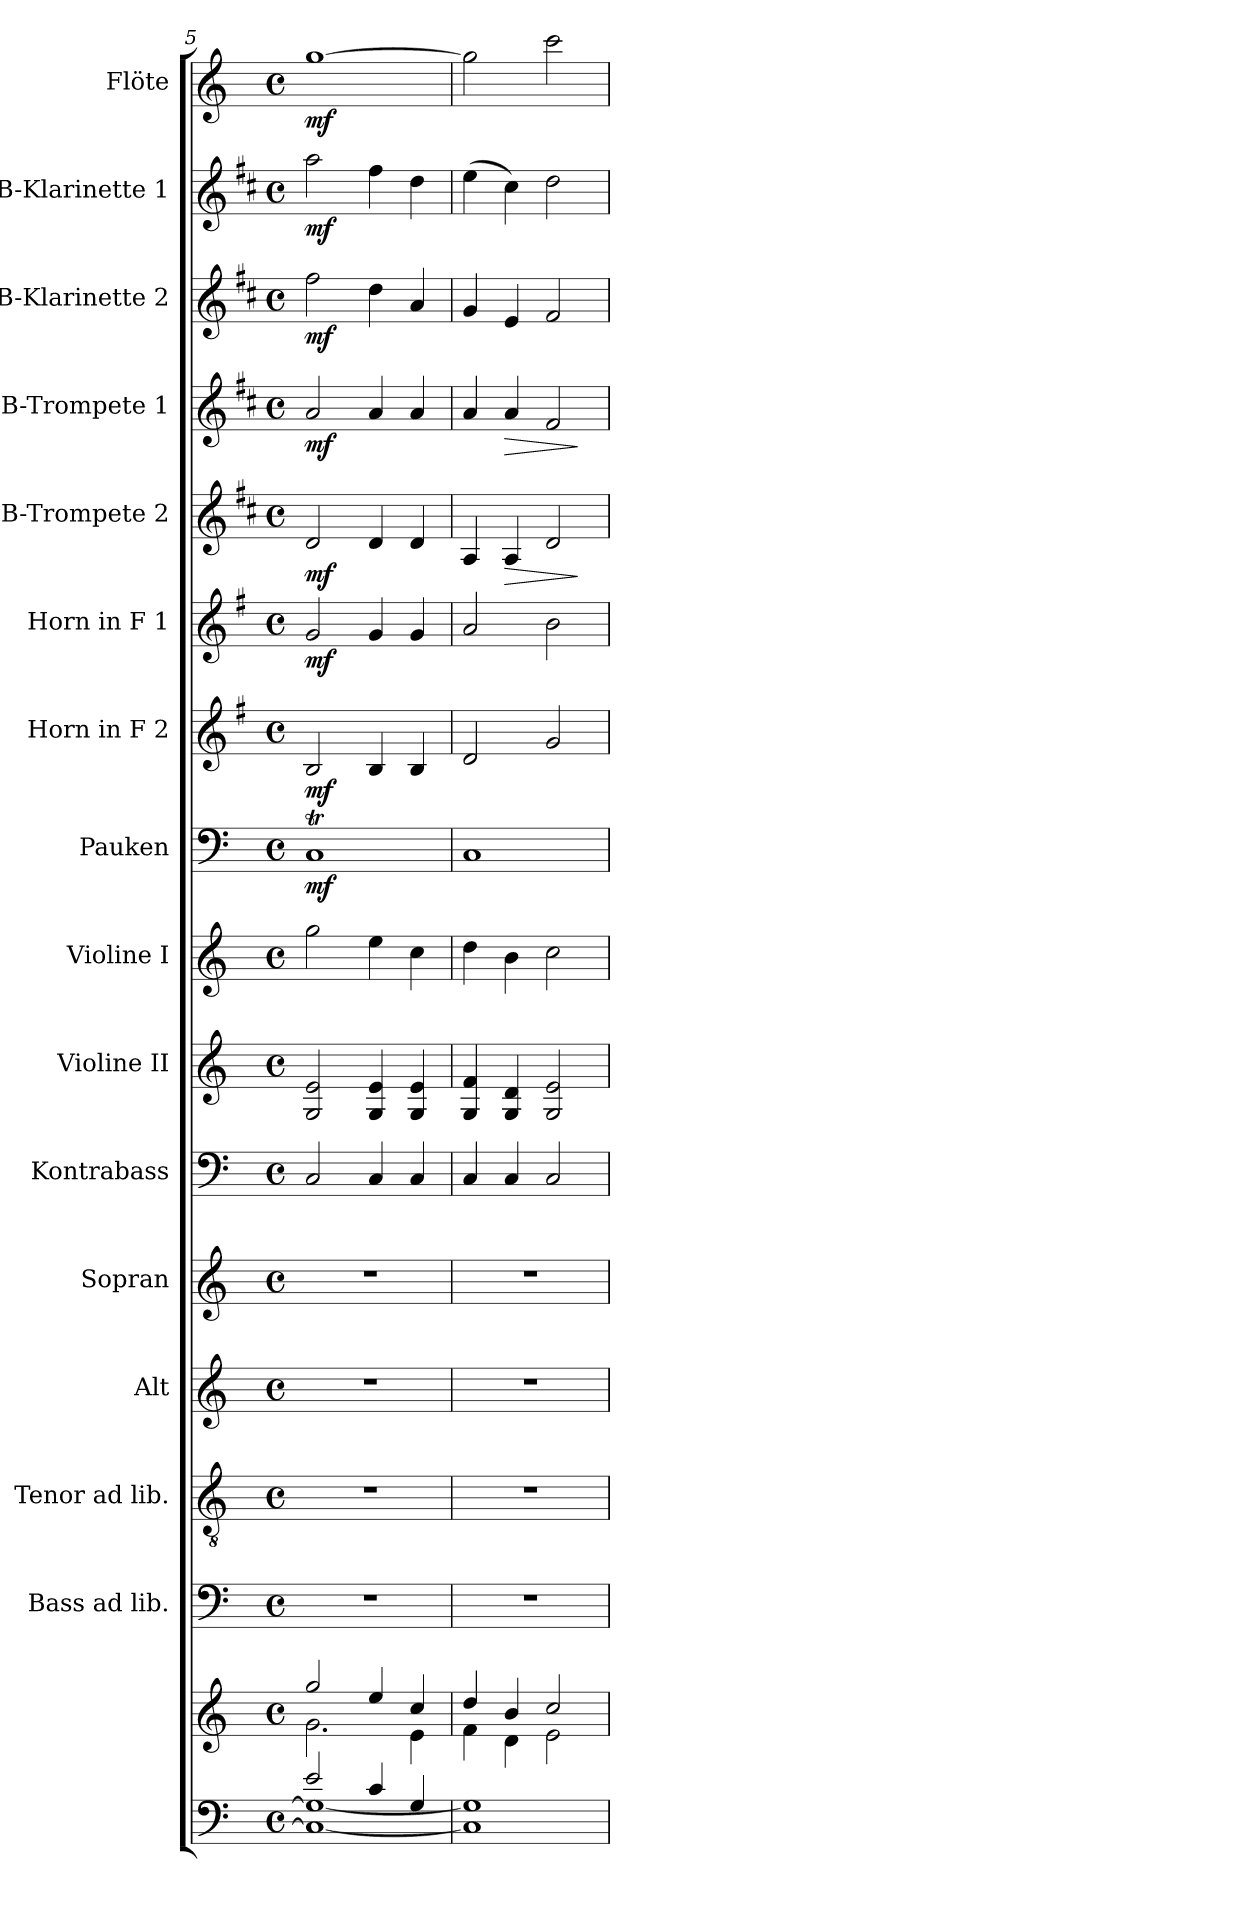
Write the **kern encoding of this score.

**kern	**kern	**kern	**kern	**kern	**kern	**kern	**kern	**kern	**kern	**dynam	**kern	**dynam	**kern	**dynam	**kern	**dynam	**kern	**dynam	**kern	**dynam	**kern	**dynam	**kern	**dynam
*part16	*part16	*part15	*part14	*part13	*part12	*part11	*part10	*part9	*part8	*part8	*part7	*part7	*part6	*part6	*part5	*part5	*part4	*part4	*part3	*part3	*part2	*part2	*part1	*part1
*staff17	*staff16	*staff15	*staff14	*staff13	*staff12	*staff11	*staff10	*staff9	*staff8	*staff8	*staff7	*staff7	*staff6	*staff6	*staff5	*staff5	*staff4	*staff4	*staff3	*staff3	*staff2	*staff2	*staff1	*staff1
*	*	*I"Bass ad lib.	*I"Tenor ad lib.	*I"Alt	*I"Sopran	*I"Kontrabass	*I"Violine II	*I"Violine I	*I"Pauken	*	*I"Horn in F 2	*	*I"Horn in F 1	*	*I"B-Trompete 2	*	*I"B-Trompete 1	*	*I"B-Klarinette 2	*	*I"B-Klarinette 1	*	*I"Flöte	*
*	*	*I'B.	*I'T.	*I'A.	*I'S.	*I'Kb.	*I'Vl. II	*I'Vl. I	*I'Pk.	*	*	*	*I'Hr. 1	*	*I'B Trp. 2	*	*I'B Trp. 1	*	*I'B Kl. 2	*	*I'B Kl. 1	*	*I'Fl.	*
*clefF4	*clefG2	*clefF4	*clefGv2	*clefG2	*clefG2	*clefF4	*clefG2	*clefG2	*clefF4	*	*clefG2	*	*clefG2	*	*clefG2	*	*clefG2	*	*clefG2	*	*clefG2	*	*clefG2	*
*	*	*	*	*	*	*ITrd7c12	*	*	*	*	*ITrd4c7	*	*ITrd4c7	*	*ITrd1c2	*	*ITrd1c2	*	*ITrd1c2	*	*ITrd1c2	*	*	*
*k[]	*k[]	*k[]	*k[]	*k[]	*k[]	*k[]	*k[]	*k[]	*k[]	*	*k[]	*	*k[]	*	*k[]	*	*k[]	*	*k[]	*	*k[]	*	*k[]	*
*C:	*C:	*C:	*C:	*C:	*C:	*C:	*C:	*C:	*C:	*	*C:	*	*C:	*	*C:	*	*C:	*	*C:	*	*C:	*	*C:	*
*M4/4	*M4/4	*M4/4	*M4/4	*M4/4	*M4/4	*M4/4	*M4/4	*M4/4	*M4/4	*	*M4/4	*	*M4/4	*	*M4/4	*	*M4/4	*	*M4/4	*	*M4/4	*	*M4/4	*
*met(c)	*met(c)	*met(c)	*met(c)	*met(c)	*met(c)	*met(c)	*met(c)	*met(c)	*met(c)	*	*met(c)	*	*met(c)	*	*met(c)	*	*met(c)	*	*met(c)	*	*met(c)	*	*met(c)	*
=5	=5	=5	=5	=5	=5	=5	=5	=5	=5	=5	=5	=5	=5	=5	=5	=5	=5	=5	=5	=5	=5	=5	=5	=5
*^	*^	*	*	*	*	*	*	*	*	*	*	*	*	*	*	*	*	*	*	*	*	*	*	*
!	!	!	!	!	!	!	!	!	!	!	!	!LO:DY:b	!	!LO:DY:b	!	!LO:DY:b	!	!LO:DY:b	!	!LO:DY:b	!	!LO:DY:b	!	!LO:DY:b	!	!LO:DY:b
2e/	1C_ 1G_	2gg/	2.g\	1r	1r	1r	1r	2CC/	2G/ 2e/	2gg\	1CT	mf	2E/	mf	2c/	mf	2c/	mf	2g/	mf	2ee\	mf	2gg\	mf	[1gg	mf
4c/	.	4ee/	.	.	.	.	.	4CC/	4G/ 4e/	4ee\	.	.	4E/	.	4c/	.	4c/	.	4g/	.	4cc\	.	4ee\	.	.	.
4G/	.	4cc/	4e\	.	.	.	.	4CC/	4G/ 4e/	4cc\	.	.	4E/	.	4c/	.	4c/	.	4g/	.	4g/	.	4cc\	.	.	.
*v	*v	*	*	*	*	*	*	*	*	*	*	*	*	*	*	*	*	*	*	*	*	*	*	*	*	*
=6	=6	=6	=6	=6	=6	=6	=6	=6	=6	=6	=6	=6	=6	=6	=6	=6	=6	=6	=6	=6	=6	=6	=6	=6	=6
1C] 1G]	4dd/	4f\	1r	1r	1r	1r	4CC/	4G/ 4f/	4dd\	1CTTT	.	2G/	.	2d/	.	4G/	.	4g/	.	4f/	.	(>4dd\	.	2gg\]	.
!	!	!	!	!	!	!	!	!	!	!	!	!	!	!	!	!	!LO:HP:b	!	!LO:HP:b	!	!	!	!	!	!
.	4b/	4d\	.	.	.	.	4CC/	4G/ 4d/	4b\	.	.	.	.	.	.	4G/	>	4g/	>	4d/	.	4b\)	.	.	.
.	2cc/	2e\	.	.	.	.	2CC/	2G/ 2e/	2cc\	.	.	2c/	.	2e\	.	2c/	.	2e/	.	2e/	.	2cc\	.	2ccc\	.
*	*v	*v	*	*	*	*	*	*	*	*	*	*	*	*	*	*	*	*	*	*	*	*	*	*	*
.	.	.	.	.	.	.	.	.	.	.	.	.	.	.	.	]	.	]	.	.	.	.	.	.
=	=	=	=	=	=	=	=	=	=	=	=	=	=	=	=	=	=	=	=	=	=	=	=	=
*-	*-	*-	*-	*-	*-	*-	*-	*-	*-	*-	*-	*-	*-	*-	*-	*-	*-	*-	*-	*-	*-	*-	*-	*-
